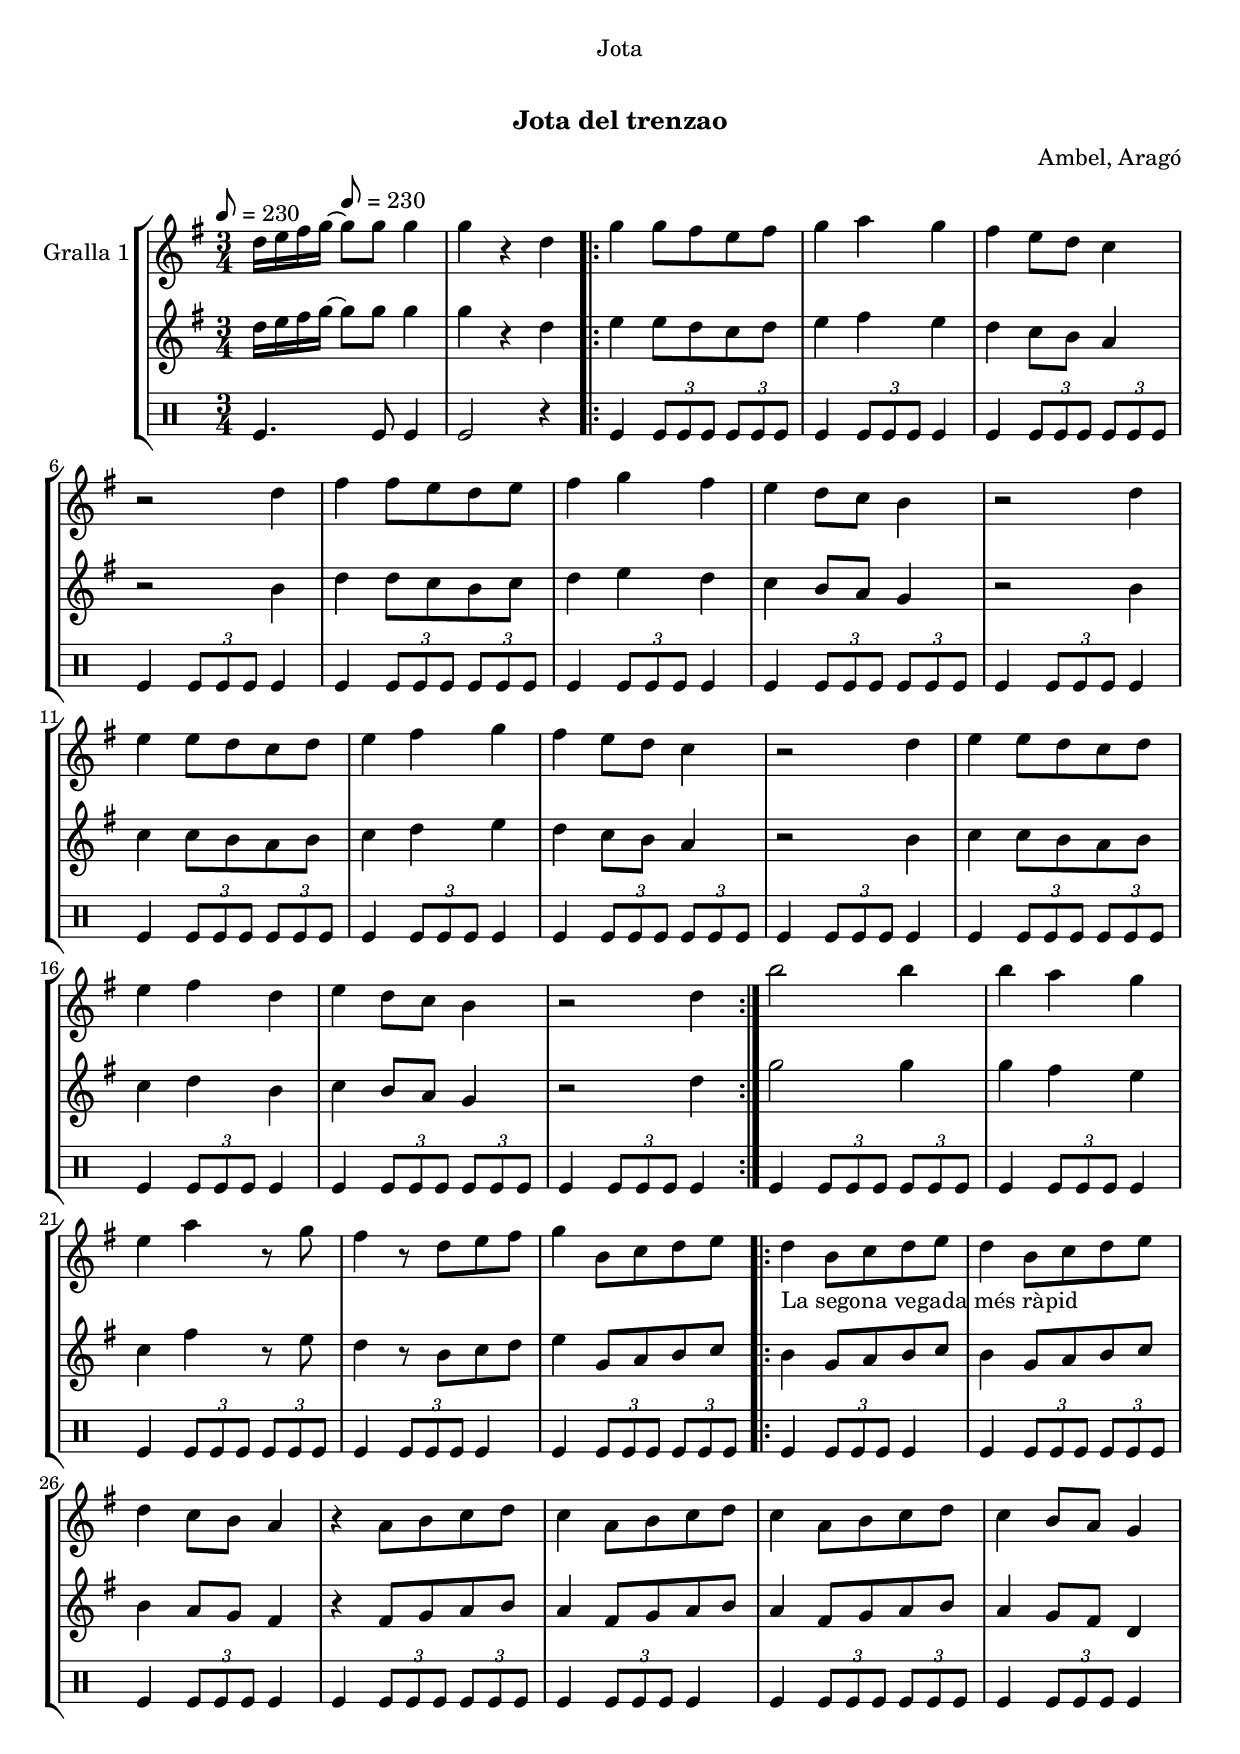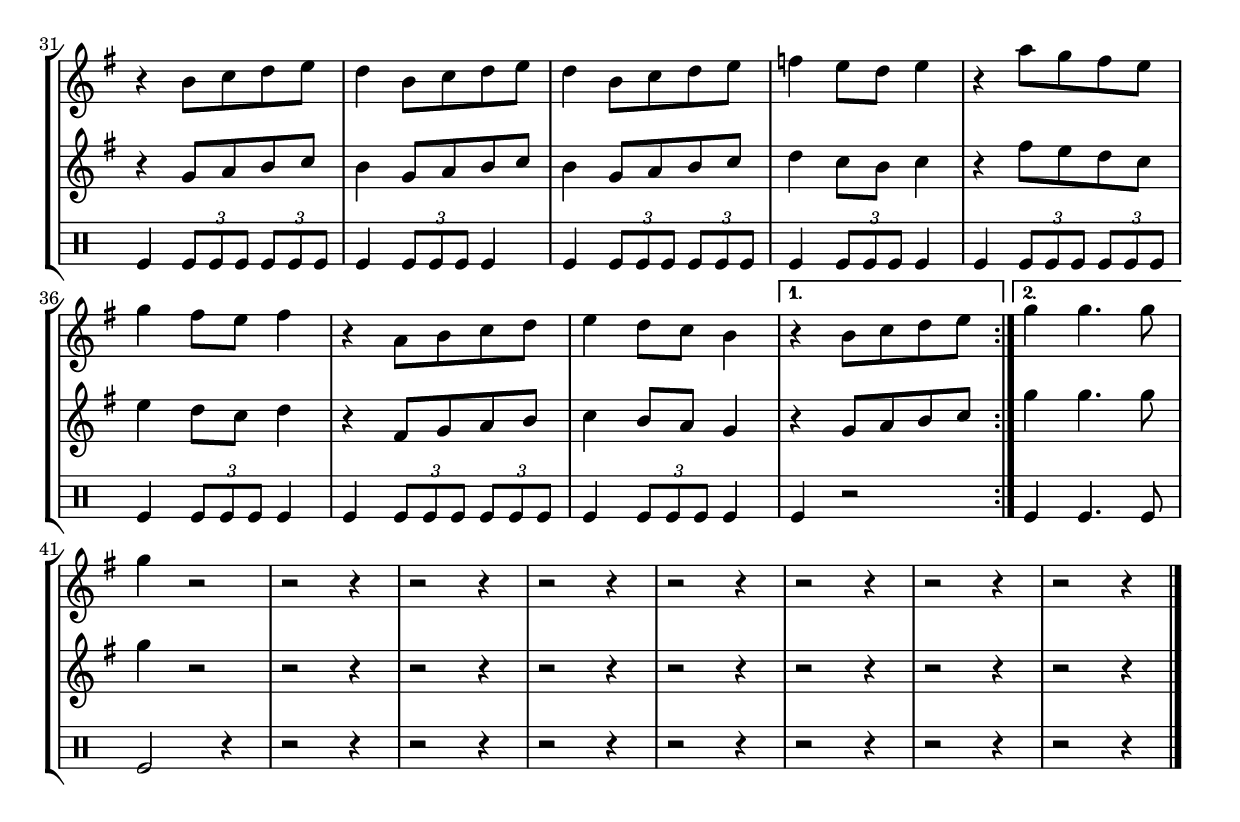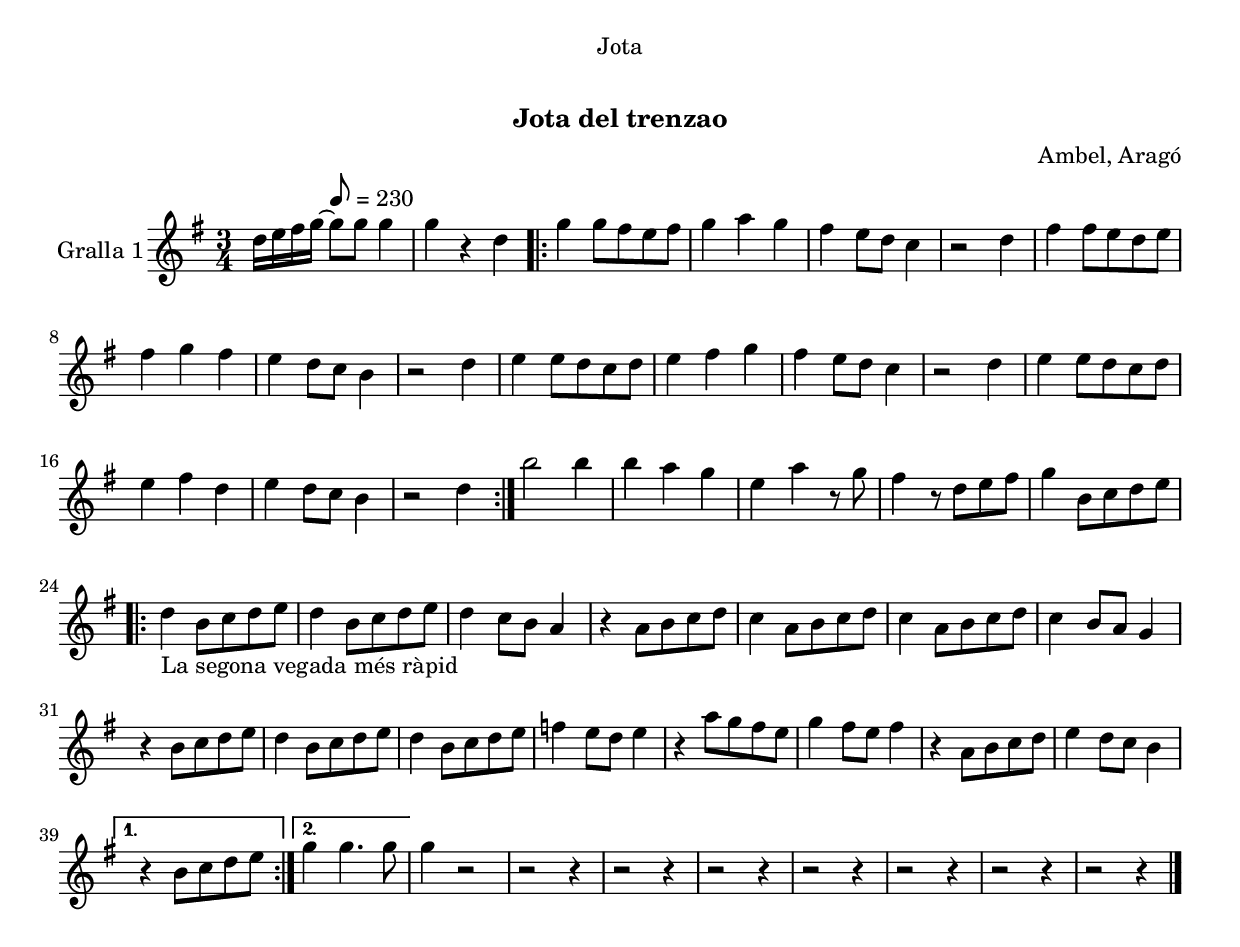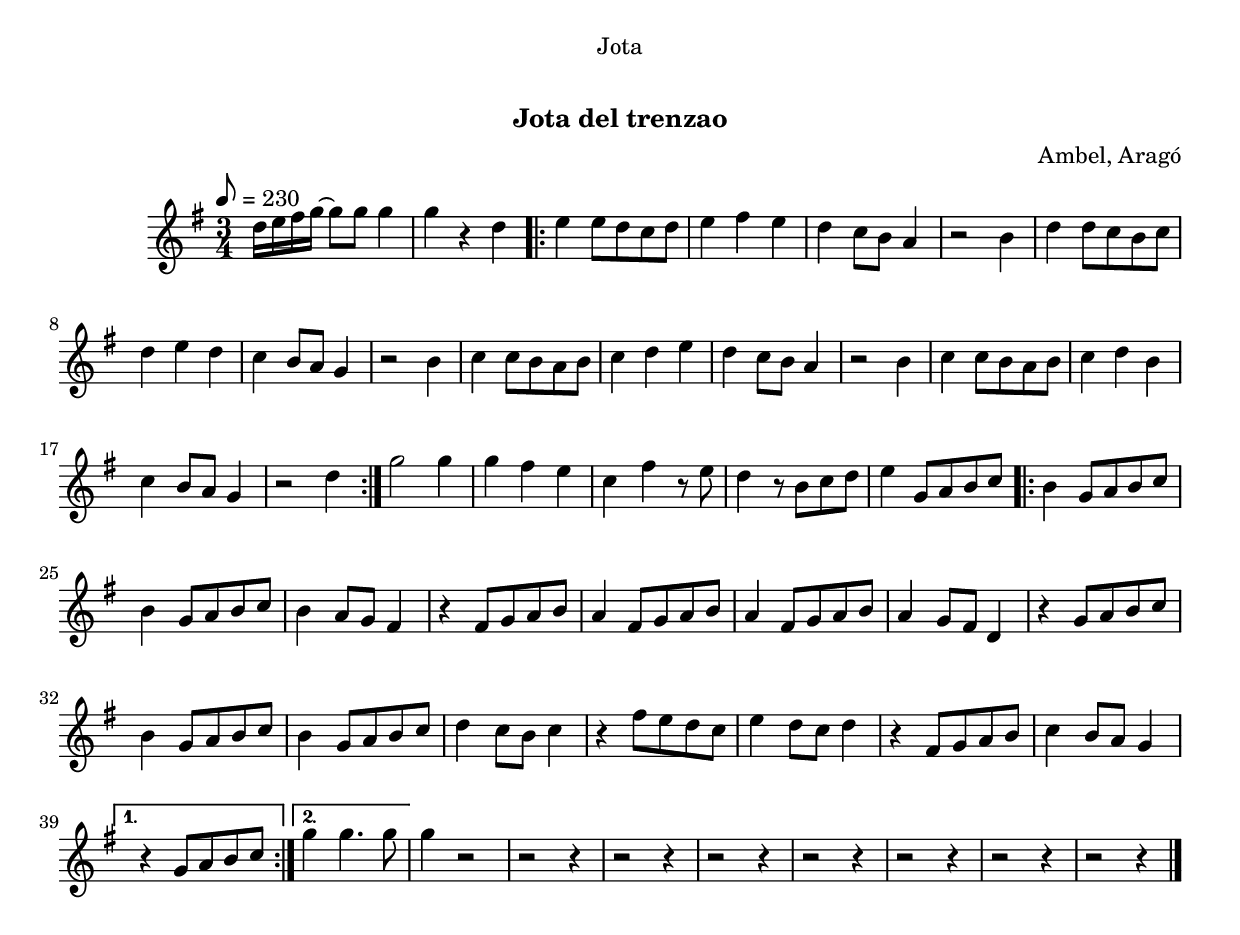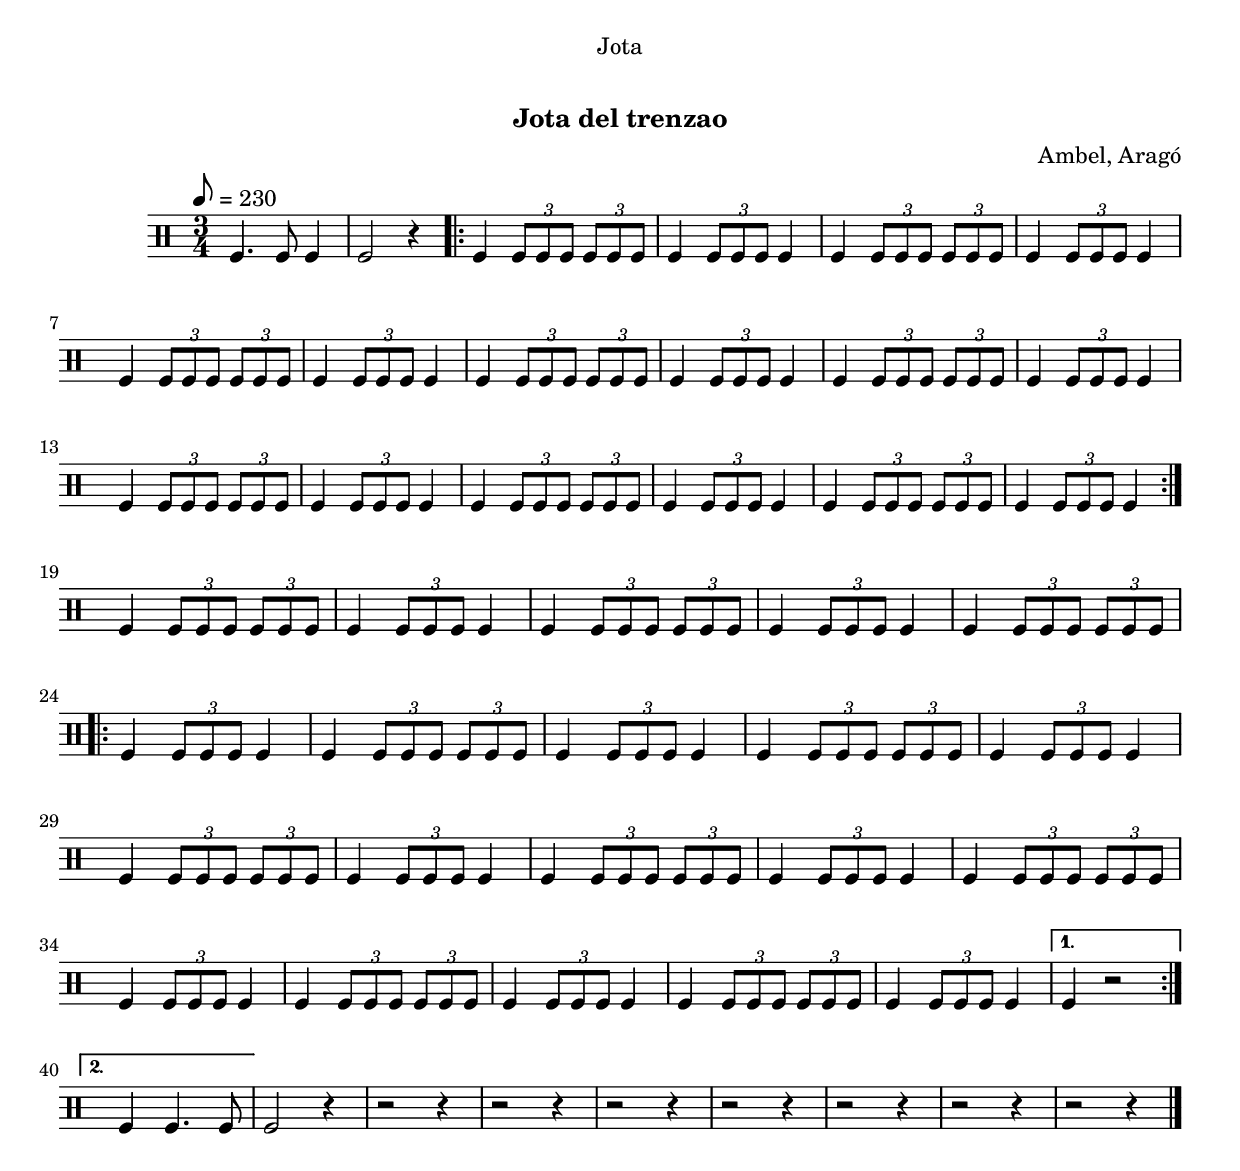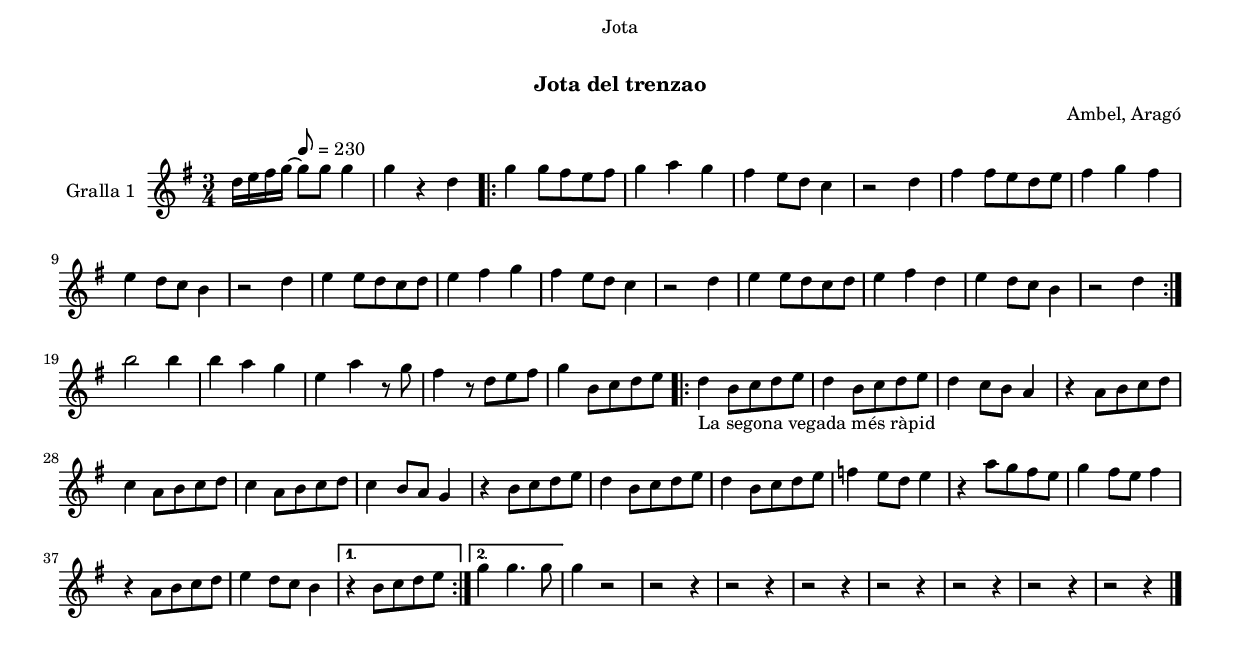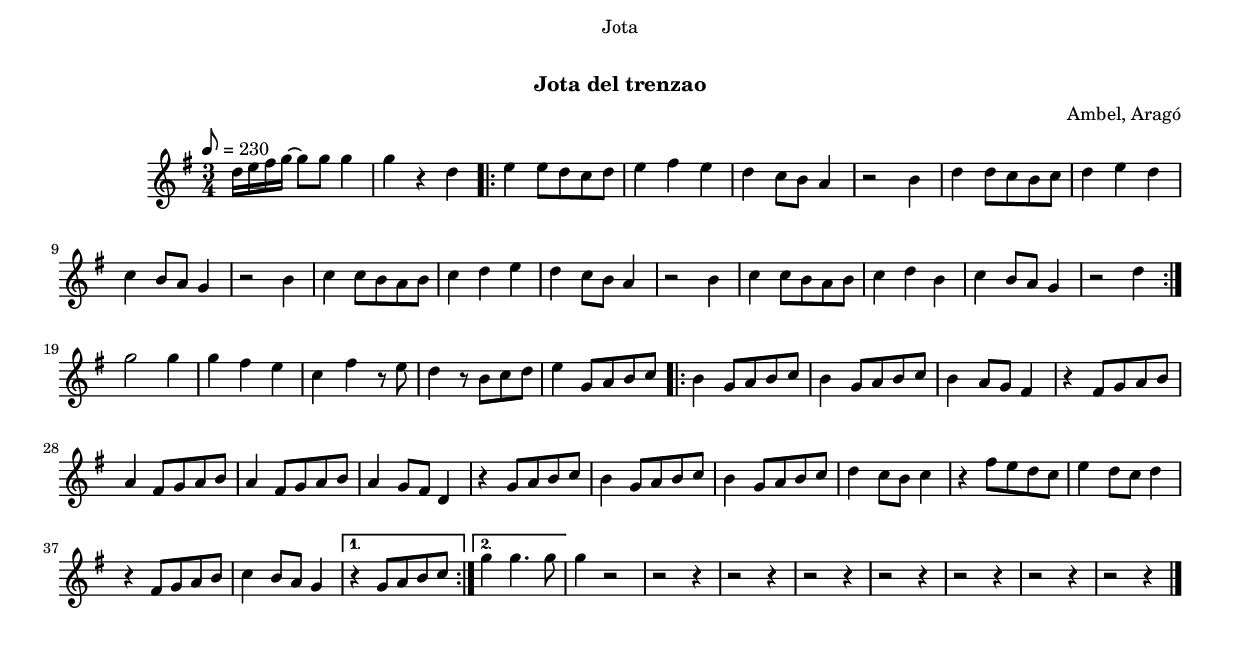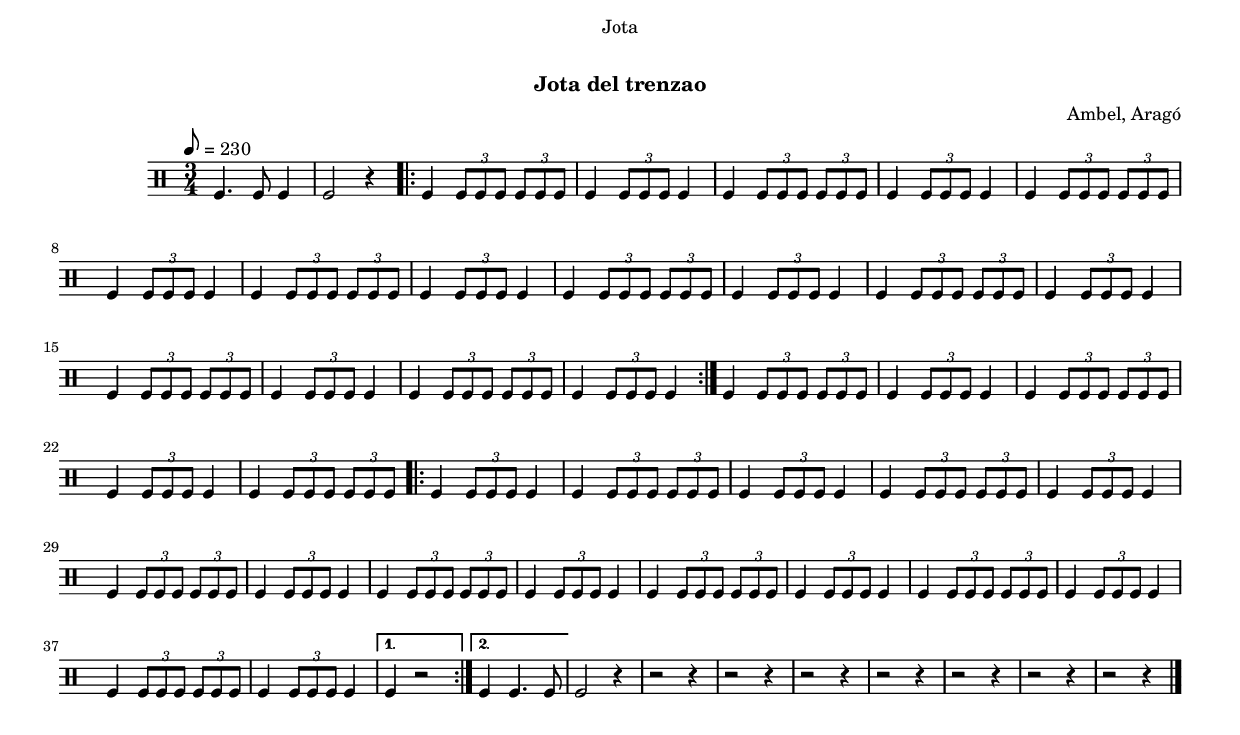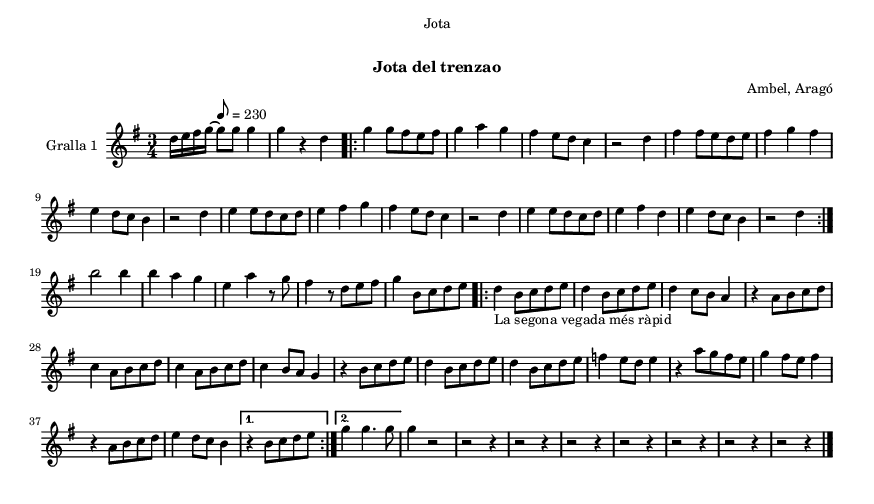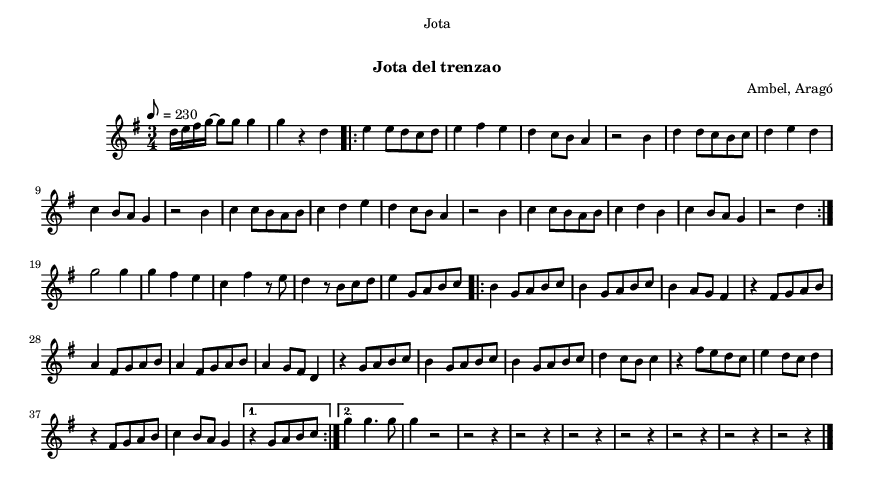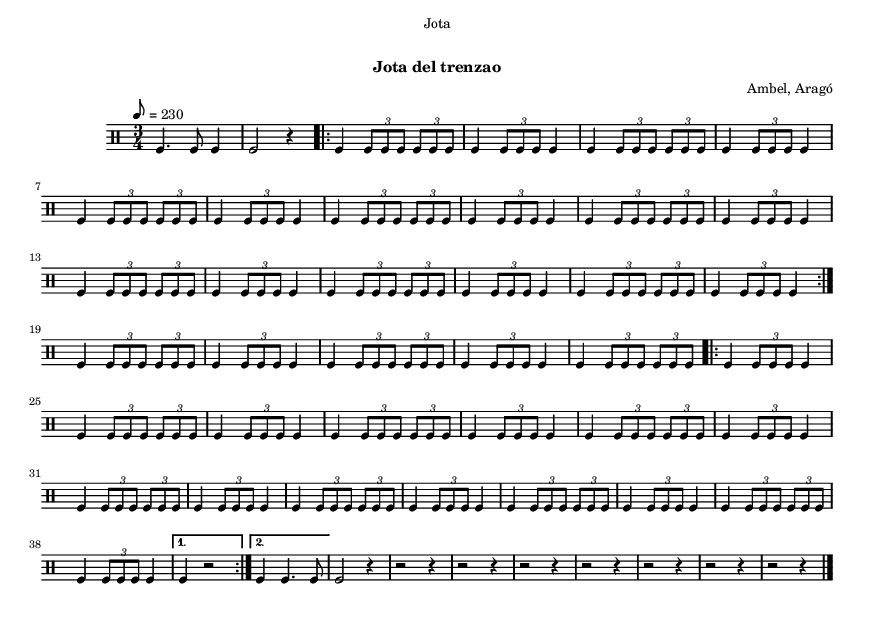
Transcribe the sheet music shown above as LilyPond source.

\version "2.16.0"

\header {
  dedication="Jota"
  title="   "
  subtitle="Jota del trenzao"
  subsubtitle=""
  poet=""
  meter=""
  piece=""
  composer="Ambel, Aragó"
  arranger=""
  opus=""
  instrument=""
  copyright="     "
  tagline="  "
}

liniaroAa =
\relative d''
{
  \clef treble
  \key g \major
  \time 3/4
  d16 e fis g ~ \tempo 8 = 230 g8 g g4  |
  g4 r d  |
  \repeat volta 2 { g4 g8 fis e fis  |
  g4 a g  |
  %05
  fis4 e8 d c4  |
  r2 d4  |
  fis4 fis8 e d e  |
  fis4 g fis  |
  e4 d8 c b4  |
  %10
  r2 d4  |
  e4 e8 d c d  |
  e4 fis g  |
  fis4 e8 d c4  |
  r2 d4  |
  %15
  e4 e8 d c d  |
  e4 fis d  |
  e4 d8 c b4  |
  r2 d4  | }
  b'2 b4  |
  %20
  b4 a g  |
  e4 a r8 g  |
  fis4 r8 d e fis  |
  g4 b,8 c d e  |
  \repeat volta 2 { d4 _"La segona vegada més ràpid" b8 c d e  |
  %25
  d4 b8 c d e  |
  d4 c8 b a4  |
  r4 a8 b c d  |
  c4 a8 b c d  |
  c4 a8 b c d  |
  %30
  c4 b8 a g4  |
  r4 b8 c d e  |
  d4 b8 c d e  |
  d4 b8 c d e  |
  f4 e8 d e4  |
  %35
  r4 a8 g fis e  |
  g4 fis8 e fis4  |
  r4 a,8 b c d  |
  e4 d8 c b4 }
  \alternative { { r4 b8 c d e }
  %40
  { g4 g4. g8 } }
  g4 r2  |
  r2 r4  |
  r2 r4  |
  r2 r4  |
  %45
  r2 r4  |
  r2 r4  |
  r2 r4  |
  r2 r4  \bar "|."
}

liniaroAb =
\relative d''
{
  \tempo 8 = 230
  \clef treble
  \key g \major
  \time 3/4
  d16 e fis g ~ g8 g g4  |
  g4 r d  |
  \repeat volta 2 { e4 e8 d c d  |
  e4 fis e  |
  %05
  d4 c8 b a4  |
  r2 b4  |
  d4 d8 c b c  |
  d4 e d  |
  c4 b8 a g4  |
  %10
  r2 b4  |
  c4 c8 b a b  |
  c4 d e  |
  d4 c8 b a4  |
  r2 b4  |
  %15
  c4 c8 b a b  |
  c4 d b  |
  c4 b8 a g4  |
  r2 d'4  | }
  g2 g4  |
  %20
  g4 fis e  |
  c4 fis r8 e  |
  d4 r8 b c d  |
  e4 g,8 a b c  |
  \repeat volta 2 { b4 g8 a b c  |
  %25
  b4 g8 a b c  |
  b4 a8 g fis4  |
  r4 fis8 g a b  |
  a4 fis8 g a b  |
  a4 fis8 g a b  |
  %30
  a4 g8 fis d4  |
  r4 g8 a b c  |
  b4 g8 a b c  |
  b4 g8 a b c  |
  d4 c8 b c4  |
  %35
  r4 fis8 e d c  |
  e4 d8 c d4  |
  r4 fis,8 g a b  |
  c4 b8 a g4 }
  \alternative { { r4 g8 a b c }
  %40
  { g'4 g4. g8 } }
  g4 r2  |
  r2 r4  |
  r2 r4  |
  r2 r4  |
  %45
  r2 r4  |
  r2 r4  |
  r2 r4  |
  r2 r4  \bar "|."
}

liniaroAc =
\drummode
{
  \tempo 8 = 230
  \time 3/4
  tomfl4. tomfl8 tomfl4  |
  tomfl2 r4  |
  \repeat volta 2 { tomfl4 \times 2/3 { tomfl8 tomfl tomfl } \times 2/3 { tomfl tomfl tomfl }  |
  tomfl4 \times 2/3 { tomfl8 tomfl tomfl } tomfl4  |
  %05
  tomfl4 \times 2/3 { tomfl8 tomfl tomfl } \times 2/3 { tomfl tomfl tomfl }  |
  tomfl4 \times 2/3 { tomfl8 tomfl tomfl } tomfl4  |
  tomfl4 \times 2/3 { tomfl8 tomfl tomfl } \times 2/3 { tomfl tomfl tomfl }  |
  tomfl4 \times 2/3 { tomfl8 tomfl tomfl } tomfl4  |
  tomfl4 \times 2/3 { tomfl8 tomfl tomfl } \times 2/3 { tomfl tomfl tomfl }  |
  %10
  tomfl4 \times 2/3 { tomfl8 tomfl tomfl } tomfl4  |
  tomfl4 \times 2/3 { tomfl8 tomfl tomfl } \times 2/3 { tomfl tomfl tomfl }  |
  tomfl4 \times 2/3 { tomfl8 tomfl tomfl } tomfl4  |
  tomfl4 \times 2/3 { tomfl8 tomfl tomfl } \times 2/3 { tomfl tomfl tomfl }  |
  tomfl4 \times 2/3 { tomfl8 tomfl tomfl } tomfl4  |
  %15
  tomfl4 \times 2/3 { tomfl8 tomfl tomfl } \times 2/3 { tomfl tomfl tomfl }  |
  tomfl4 \times 2/3 { tomfl8 tomfl tomfl } tomfl4  |
  tomfl4 \times 2/3 { tomfl8 tomfl tomfl } \times 2/3 { tomfl tomfl tomfl }  |
  tomfl4 \times 2/3 { tomfl8 tomfl tomfl } tomfl4  | }
  tomfl4 \times 2/3 { tomfl8 tomfl tomfl } \times 2/3 { tomfl tomfl tomfl }  |
  %20
  tomfl4 \times 2/3 { tomfl8 tomfl tomfl } tomfl4  |
  tomfl4 \times 2/3 { tomfl8 tomfl tomfl } \times 2/3 { tomfl tomfl tomfl }  |
  tomfl4 \times 2/3 { tomfl8 tomfl tomfl } tomfl4  |
  tomfl4 \times 2/3 { tomfl8 tomfl tomfl } \times 2/3 { tomfl tomfl tomfl }  |
  \repeat volta 2 { tomfl4 \times 2/3 { tomfl8 tomfl tomfl } tomfl4  |
  %25
  tomfl4 \times 2/3 { tomfl8 tomfl tomfl } \times 2/3 { tomfl tomfl tomfl }  |
  tomfl4 \times 2/3 { tomfl8 tomfl tomfl } tomfl4  |
  tomfl4 \times 2/3 { tomfl8 tomfl tomfl } \times 2/3 { tomfl tomfl tomfl }  |
  tomfl4 \times 2/3 { tomfl8 tomfl tomfl } tomfl4  |
  tomfl4 \times 2/3 { tomfl8 tomfl tomfl } \times 2/3 { tomfl tomfl tomfl }  |
  %30
  tomfl4 \times 2/3 { tomfl8 tomfl tomfl } tomfl4  |
  tomfl4 \times 2/3 { tomfl8 tomfl tomfl } \times 2/3 { tomfl tomfl tomfl }  |
  tomfl4 \times 2/3 { tomfl8 tomfl tomfl } tomfl4  |
  tomfl4 \times 2/3 { tomfl8 tomfl tomfl } \times 2/3 { tomfl tomfl tomfl }  |
  tomfl4 \times 2/3 { tomfl8 tomfl tomfl } tomfl4  |
  %35
  tomfl4 \times 2/3 { tomfl8 tomfl tomfl } \times 2/3 { tomfl tomfl tomfl }  |
  tomfl4 \times 2/3 { tomfl8 tomfl tomfl } tomfl4  |
  tomfl4 \times 2/3 { tomfl8 tomfl tomfl } \times 2/3 { tomfl tomfl tomfl }  |
  tomfl4 \times 2/3 { tomfl8 tomfl tomfl } tomfl4 }
  \alternative { { tomfl4 r2 }
  %40
  { tomfl4 tomfl4. tomfl8 } }
  tomfl2 r4  |
  r2 r4  |
  r2 r4  |
  r2 r4  |
  %45
  r2 r4  |
  r2 r4  |
  r2 r4  |
  r2 r4  \bar "|."
}

\book {

\paper {
  print-page-number = false
  #(set-paper-size "a4")
  #(layout-set-staff-size 20)
}

\bookpart {
  \score {
    \new StaffGroup {
      \override Score.RehearsalMark #'self-alignment-X = #LEFT
      <<
        \new Staff \with {instrumentName = #"Gralla 1" } \liniaroAa
        \new Staff \with {instrumentName = #"" } \liniaroAb
        \new DrumStaff \with {instrumentName = #"" } \liniaroAc
      >>
    }
    \layout {}
  }\score { \unfoldRepeats
    \new StaffGroup {
      \override Score.RehearsalMark #'self-alignment-X = #LEFT
      <<
        \new Staff \with {instrumentName = #"Gralla 1" } \liniaroAa
        \new Staff \with {instrumentName = #"" } \liniaroAb
        \new DrumStaff \with {instrumentName = #"" } \liniaroAc
      >>
    }
    \midi {}
  }
}

\bookpart {
  \header {}
  \score {
    \new StaffGroup {
      \override Score.RehearsalMark #'self-alignment-X = #LEFT
      <<
        \new Staff \with {instrumentName = #"Gralla 1" } \liniaroAa
      >>
    }
    \layout {}
  }\score { \unfoldRepeats
    \new StaffGroup {
      \override Score.RehearsalMark #'self-alignment-X = #LEFT
      <<
        \new Staff \with {instrumentName = #"Gralla 1" } \liniaroAa
      >>
    }
    \midi {}
  }
}

\bookpart {
  \header {}
  \score {
    \new StaffGroup {
      \override Score.RehearsalMark #'self-alignment-X = #LEFT
      <<
        \new Staff \with {instrumentName = #"" } \liniaroAb
      >>
    }
    \layout {}
  }\score { \unfoldRepeats
    \new StaffGroup {
      \override Score.RehearsalMark #'self-alignment-X = #LEFT
      <<
        \new Staff \with {instrumentName = #"" } \liniaroAb
      >>
    }
    \midi {}
  }
}

\bookpart {
  \header {}
  \score {
    \new StaffGroup {
      \override Score.RehearsalMark #'self-alignment-X = #LEFT
      <<
        \new DrumStaff \with {instrumentName = #"" } \liniaroAc
      >>
    }
    \layout {}
  }\score { \unfoldRepeats
    \new StaffGroup {
      \override Score.RehearsalMark #'self-alignment-X = #LEFT
      <<
        \new DrumStaff \with {instrumentName = #"" } \liniaroAc
      >>
    }
    \midi {}
  }
}

}

\book {

\paper {
  print-page-number = false
  #(set-paper-size "a5landscape")
  #(layout-set-staff-size 16)
}

\bookpart {
  \header {}
  \score {
    \new StaffGroup {
      \override Score.RehearsalMark #'self-alignment-X = #LEFT
      <<
        \new Staff \with {instrumentName = #"Gralla 1" } \liniaroAa
      >>
    }
    \layout {}
  }
}

\bookpart {
  \header {}
  \score {
    \new StaffGroup {
      \override Score.RehearsalMark #'self-alignment-X = #LEFT
      <<
        \new Staff \with {instrumentName = #"" } \liniaroAb
      >>
    }
    \layout {}
  }
}

\bookpart {
  \header {}
  \score {
    \new StaffGroup {
      \override Score.RehearsalMark #'self-alignment-X = #LEFT
      <<
        \new DrumStaff \with {instrumentName = #"" } \liniaroAc
      >>
    }
    \layout {}
  }
}

}

\book {

\paper {
  print-page-number = false
  #(set-paper-size "a6landscape")
  #(layout-set-staff-size 12)
}

\bookpart {
  \header {}
  \score {
    \new StaffGroup {
      \override Score.RehearsalMark #'self-alignment-X = #LEFT
      <<
        \new Staff \with {instrumentName = #"Gralla 1" } \liniaroAa
      >>
    }
    \layout {}
  }
}

\bookpart {
  \header {}
  \score {
    \new StaffGroup {
      \override Score.RehearsalMark #'self-alignment-X = #LEFT
      <<
        \new Staff \with {instrumentName = #"" } \liniaroAb
      >>
    }
    \layout {}
  }
}

\bookpart {
  \header {}
  \score {
    \new StaffGroup {
      \override Score.RehearsalMark #'self-alignment-X = #LEFT
      <<
        \new DrumStaff \with {instrumentName = #"" } \liniaroAc
      >>
    }
    \layout {}
  }
}

}

